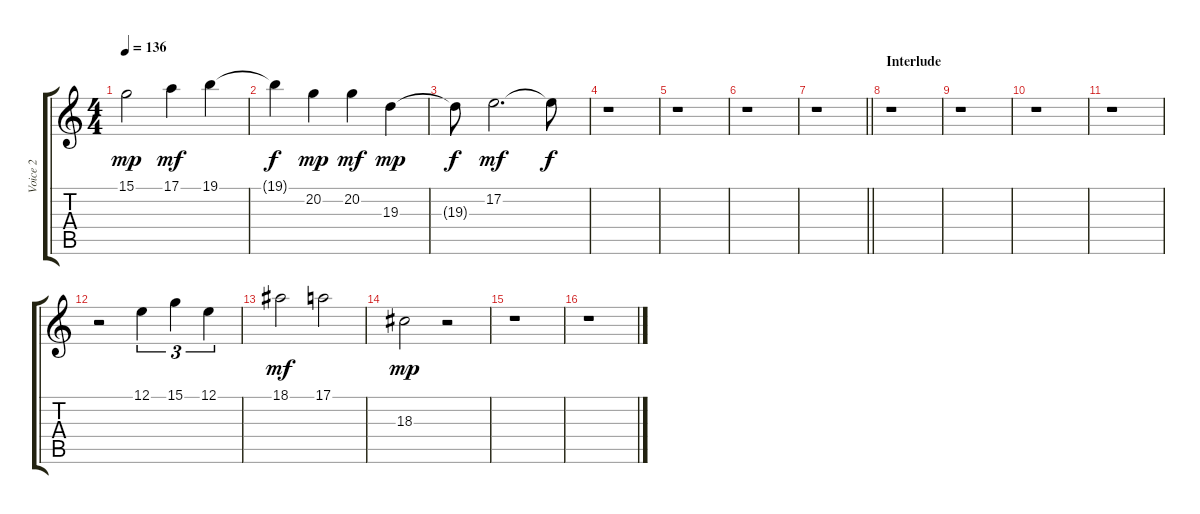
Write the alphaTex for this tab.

\track ("Voice 2" "Voice 2") {instrument lead2sawtooth}
\staff {score tabs}
\tuning (E4 B3 G3 D3 A2 E2) {hide}
\ts (4 4)
\tempo 136
\clef g2
\ks c
15.1.2{dy mp} 17.1.4{dy mf} 19.1.4 |
19.1{t}.4{dy f} 20.2.4{dy mp} 20.2.4{dy mf} 19.3.4{dy mp} |
19.3{t}.8{dy f} 17.2.2{d dy mf} 17.2{t}.8{dy f} |
r.1 |
r.1 |
r.1 |
\barLineRight lightlight
r.1 |
\section ("" "Interlude")
r.1 |
r.1 |
r.1 |
r.1 |
r.2 12.1.4{tu (3 2)} 15.1.4{tu (3 2)} 12.1.4{tu (3 2)} |
18.1.2{dy mf} 17.1.2 |
18.3.2{dy mp} r.2 |
r.1 |
r.1
